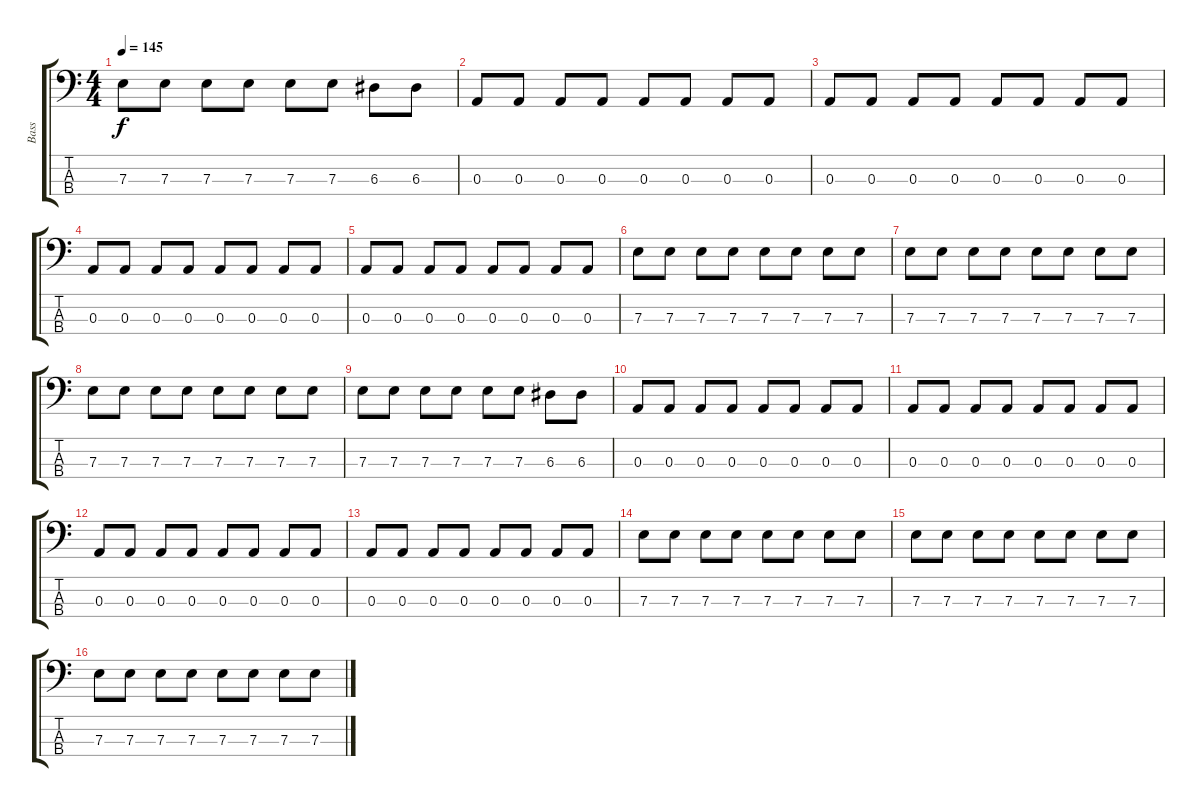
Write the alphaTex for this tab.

\track ("Bass" "Bass") {instrument electricbassfinger}
\staff {score tabs}
\tuning (G2 D2 A1 E1) {hide}
\ts (4 4)
\tempo 145
\clef f4
\ks c
7.3.8{dy f} 7.3.8 7.3.8 7.3.8 7.3.8 7.3.8 6.3.8 6.3.8 |
0.3.8 0.3.8 0.3.8 0.3.8 0.3.8 0.3.8 0.3.8 0.3.8 |
0.3.8 0.3.8 0.3.8 0.3.8 0.3.8 0.3.8 0.3.8 0.3.8 |
0.3.8 0.3.8 0.3.8 0.3.8 0.3.8 0.3.8 0.3.8 0.3.8 |
0.3.8 0.3.8 0.3.8 0.3.8 0.3.8 0.3.8 0.3.8 0.3.8 |
7.3.8 7.3.8 7.3.8 7.3.8 7.3.8 7.3.8 7.3.8 7.3.8 |
7.3.8 7.3.8 7.3.8 7.3.8 7.3.8 7.3.8 7.3.8 7.3.8 |
7.3.8 7.3.8 7.3.8 7.3.8 7.3.8 7.3.8 7.3.8 7.3.8 |
7.3.8 7.3.8 7.3.8 7.3.8 7.3.8 7.3.8 6.3.8 6.3.8 |
0.3.8 0.3.8 0.3.8 0.3.8 0.3.8 0.3.8 0.3.8 0.3.8 |
0.3.8 0.3.8 0.3.8 0.3.8 0.3.8 0.3.8 0.3.8 0.3.8 |
0.3.8 0.3.8 0.3.8 0.3.8 0.3.8 0.3.8 0.3.8 0.3.8 |
0.3.8 0.3.8 0.3.8 0.3.8 0.3.8 0.3.8 0.3.8 0.3.8 |
7.3.8 7.3.8 7.3.8 7.3.8 7.3.8 7.3.8 7.3.8 7.3.8 |
7.3.8 7.3.8 7.3.8 7.3.8 7.3.8 7.3.8 7.3.8 7.3.8 |
7.3.8 7.3.8 7.3.8 7.3.8 7.3.8 7.3.8 7.3.8 7.3.8
